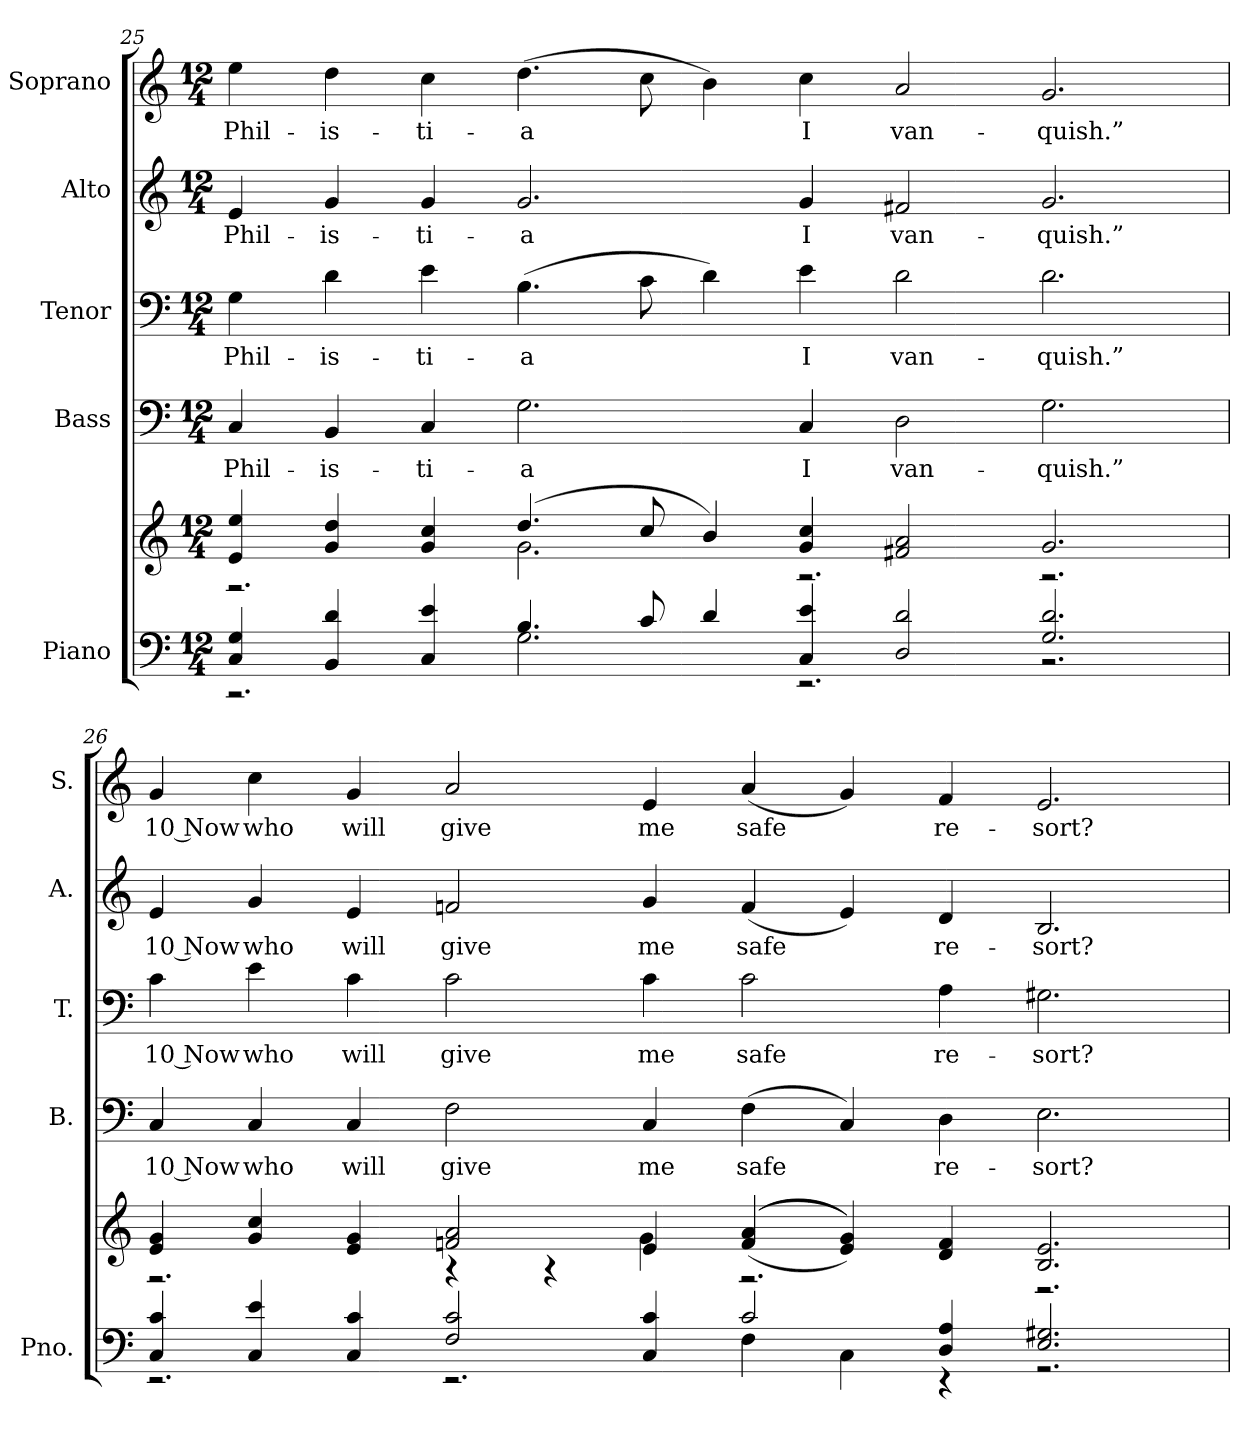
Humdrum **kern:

**kern	**kern	**kern	**text	**kern	**text	**kern	**text	**kern	**text
*part5	*part5	*part4	*part4	*part3	*part3	*part2	*part2	*part1	*part1
*staff6	*staff5	*staff4	*staff4	*staff3	*staff3	*staff2	*staff2	*staff1	*staff1
*I"Piano	*	*I"Bass	*	*I"Tenor	*	*I"Alto	*	*I"Soprano	*
*I'Pno.	*	*I'B.	*	*I'T.	*	*I'A.	*	*I'S.	*
!!LO:PB:g=z
*clefF4	*clefG2	*clefF4	*	*clefF4	*	*clefG2	*	*clefG2	*
*k[]	*k[]	*k[]	*	*k[]	*	*k[]	*	*k[]	*
*M12/4	*M12/4	*M12/4	*	*M12/4	*	*M12/4	*	*M12/4	*
=25	=25	=25	=25	=25	=25	=25	=25	=25	=25
*^	*^	*	*	*	*	*	*	*	*
!	!	!	!	!	!LO:LY:b:color=#000000	!	!	!	!	!	!
!	!	!	!	!	!	!	!LO:LY:b:color=#000000	!	!	!	!
!	!	!	!	!	!	!	!	!	!LO:LY:b:color=#000000	!	!
!	!	!	!	!	!	!	!	!	!	!	!LO:LY:b:color=#000000
4Ci/ 4Gi	2.r	4ei/ 4eei	2.r	4Ci/	Phil-	4Gi\	Phil-	4ei/	Phil-	4eei\	Phil-
!	!	!	!	!	!LO:LY:b:color=#000000	!	!	!	!	!	!
!	!	!	!	!	!	!	!LO:LY:b:color=#000000	!	!	!	!
!	!	!	!	!	!	!	!	!	!LO:LY:b:color=#000000	!	!
!	!	!	!	!	!	!	!	!	!	!	!LO:LY:b:color=#000000
4BBi/ 4di	.	4gi/ 4ddi	.	4BBi/	-is-	4di\	-is-	4gi/	-is-	4ddi\	-is-
!	!	!	!	!	!LO:LY:b:color=#000000	!	!	!	!	!	!
!	!	!	!	!	!	!	!LO:LY:b:color=#000000	!	!	!	!
!	!	!	!	!	!	!	!	!	!LO:LY:b:color=#000000	!	!
!	!	!	!	!	!	!	!	!	!	!	!LO:LY:b:color=#000000
4Ci/ 4ei	.	4gi/ 4cci	.	4Ci/	-ti-	4ei\	-ti-	4gi/	-ti-	4cci\	-ti-
!	!	!	!	!	!LO:LY:b:color=#000000	!	!	!	!	!	!
!	!	!	!	!	!	!	!LO:LY:b:color=#000000	!	!	!	!
!	!	!	!	!	!	!	!	!	!LO:LY:b:color=#000000	!	!
!	!	!	!	!	!	!	!	!	!	!	!LO:LY:b:color=#000000
4.Bi/	2.Gi\	(4.ddi/	2.gi\	2.Gi\	-a	(4.Bi\	-a	2.gi/	-a	(4.ddi\	-a
8ci/	.	8cci/	.	.	.	8ci\	.	.	.	8cci\	.
4di/	.	4bi/)	.	.	.	4di\)	.	.	.	4bi\)	.
!	!	!	!	!	!LO:LY:b:color=#000000	!	!	!	!	!	!
!	!	!	!	!	!	!	!LO:LY:b:color=#000000	!	!	!	!
!	!	!	!	!	!	!	!	!	!LO:LY:b:color=#000000	!	!
!	!	!	!	!	!	!	!	!	!	!	!LO:LY:b:color=#000000
4Ci/ 4ei	2.r	4gi/ 4cci	2.r	4Ci/	I	4ei\	I	4gi/	I	4cci\	I
!	!	!	!	!	!LO:LY:b:color=#000000	!	!	!	!	!	!
!	!	!	!	!	!	!	!LO:LY:b:color=#000000	!	!	!	!
!	!	!	!	!	!	!	!	!	!LO:LY:b:color=#000000	!	!
!	!	!	!	!	!	!	!	!	!	!	!LO:LY:b:color=#000000
2Di/ 2di	.	2f#Xi/ 2ai	.	2Di\	van-	2di\	van-	2f#Xi/	van-	2ai/	van-
!	!	!	!	!	!LO:LY:b:color=#000000	!	!	!	!	!	!
!	!	!	!	!	!	!	!LO:LY:b:color=#000000	!	!	!	!
!	!	!	!	!	!	!	!	!	!LO:LY:b:color=#000000	!	!
!	!	!	!	!	!	!	!	!	!	!	!LO:LY:b:color=#000000
2.Gi/ 2.di	2.r	2.gi/	2.r	2.Gi\	-quish.”	2.di\	-quish.”	2.gi/	-quish.”	2.gi/	-quish.”
=26	=26	=26	=26	=26	=26	=26	=26	=26	=26	=26	=26
!	!	!	!	!	!LO:LY:b:color=#000000	!	!	!	!	!	!
!	!	!	!	!	!	!	!LO:LY:b:color=#000000	!	!	!	!
!	!	!	!	!	!	!	!	!	!LO:LY:b:color=#000000	!	!
!	!	!	!	!	!	!	!	!	!	!	!LO:LY:b:color=#000000
4Ci/ 4ci	2.r	4ei/ 4gi	2.r	4Ci/	10 Now	4ci\	10 Now	4ei/	10 Now	4gi/	10 Now
!	!	!	!	!	!LO:LY:b:color=#000000	!	!	!	!	!	!
!	!	!	!	!	!	!	!LO:LY:b:color=#000000	!	!	!	!
!	!	!	!	!	!	!	!	!	!LO:LY:b:color=#000000	!	!
!	!	!	!	!	!	!	!	!	!	!	!LO:LY:b:color=#000000
4Ci/ 4ei	.	4gi/ 4cci	.	4Ci/	who	4ei\	who	4gi/	who	4cci\	who
!	!	!	!	!	!LO:LY:b:color=#000000	!	!	!	!	!	!
!	!	!	!	!	!	!	!LO:LY:b:color=#000000	!	!	!	!
!	!	!	!	!	!	!	!	!	!LO:LY:b:color=#000000	!	!
!	!	!	!	!	!	!	!	!	!	!	!LO:LY:b:color=#000000
4Ci/ 4ci	.	4ei/ 4gi	.	4Ci/	will	4ci\	will	4ei/	will	4gi/	will
!	!	!	!	!	!LO:LY:b:color=#000000	!	!	!	!	!	!
!	!	!	!	!	!	!	!LO:LY:b:color=#000000	!	!	!	!
!	!	!	!	!	!	!	!	!	!LO:LY:b:color=#000000	!	!
!	!	!	!	!	!	!	!	!	!	!	!LO:LY:b:color=#000000
2Fi/ 2ci	2.r	2fni/ 2ai	4r	2Fi\	give	2ci\	give	2fni/	give	2ai/	give
.	.	.	4r	.	.	.	.	.	.	.	.
!	!	!	!	!	!LO:LY:b:color=#000000	!	!	!	!	!	!
!	!	!	!	!	!	!	!LO:LY:b:color=#000000	!	!	!	!
!	!	!	!	!	!	!	!	!	!LO:LY:b:color=#000000	!	!
!	!	!	!	!	!	!	!	!	!	!	!LO:LY:b:color=#000000
4Ci/ 4ci	.	4ei/	4gi\	4Ci/	me	4ci\	me	4gi/	me	4ei/	me
!	!	!	!	!	!LO:LY:b:color=#000000	!	!	!	!	!	!
!	!	!	!	!	!	!	!LO:LY:b:color=#000000	!	!	!	!
!	!	!	!	!	!	!	!	!	!LO:LY:b:color=#000000	!	!
!	!	!	!	!	!	!	!	!	!	!	!LO:LY:b:color=#000000
2ci/	4Fi\	(((4fi/ 4ai	2.r	(4Fi\	safe	2ci\	safe	(4fi/	safe	(4ai/	safe
.	4Ci\	4ei/ 4gi)))	.	4Ci/)	.	.	.	4ei/)	.	4gi/)	.
!	!	!	!	!	!LO:LY:b:color=#000000	!	!	!	!	!	!
!	!	!	!	!	!	!	!LO:LY:b:color=#000000	!	!	!	!
!	!	!	!	!	!	!	!	!	!LO:LY:b:color=#000000	!	!
!	!	!	!	!	!	!	!	!	!	!	!LO:LY:b:color=#000000
4Di/ 4Ai	4r	4di/ 4fi	.	4Di\	re-	4Ai\	re-	4di/	re-	4fi/	re-
!	!	!	!	!	!LO:LY:b:color=#000000	!	!	!	!	!	!
!	!	!	!	!	!	!	!LO:LY:b:color=#000000	!	!	!	!
!	!	!	!	!	!	!	!	!	!LO:LY:b:color=#000000	!	!
!	!	!	!	!	!	!	!	!	!	!	!LO:LY:b:color=#000000
2.Ei/ 2.G#Xi	2.r	2.Bi/ 2.ei	2.r	2.Ei\	-sort?	2.G#Xi\	-sort?	2.Bi/	-sort?	2.ei/	-sort?
*v	*v	*	*	*	*	*	*	*	*	*	*
*	*v	*v	*	*	*	*	*	*	*	*
=	=	=	=	=	=	=	=	=	=
*-	*-	*-	*-	*-	*-	*-	*-	*-	*-
